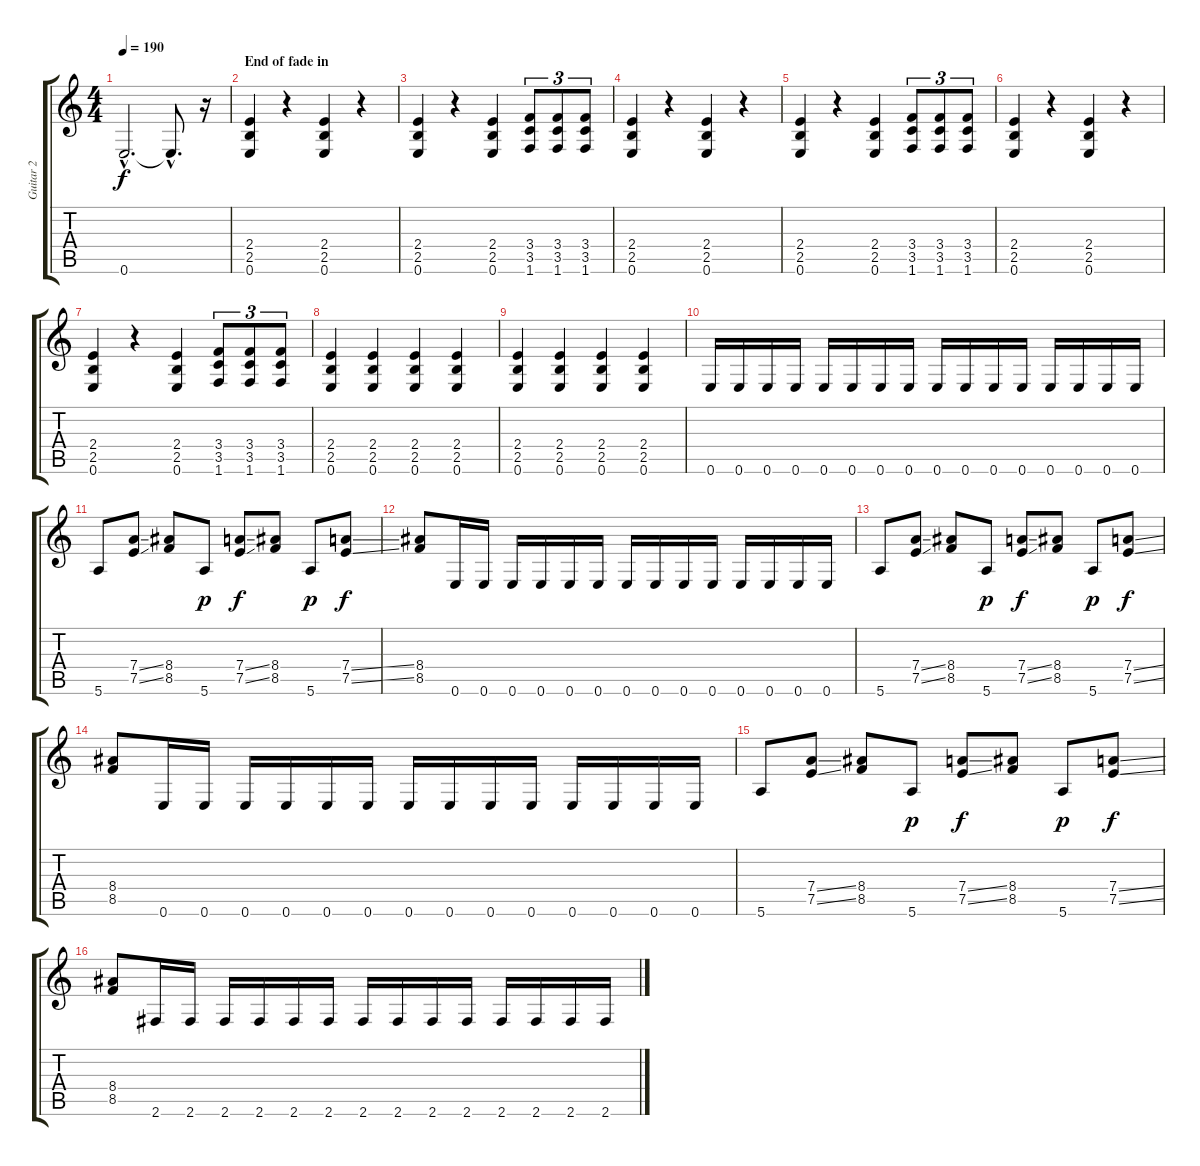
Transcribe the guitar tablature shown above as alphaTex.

\track ("Guitar 2" "Guitar 2") {instrument distortionguitar}
\staff {score tabs}
\tuning (E4 B3 G3 D3 A2 E2) {hide}
\ts (4 4)
\tempo 190
\clef g2
\ks c
0.6{hac t}.2{d dy f} 0.6{hac t}.8{d} r.16 |
\section ("" "End of fade in")
(2.4 2.5 0.6).4{volume 16} r.4 (2.4 2.5 0.6).4 r.4 |
(2.4 2.5 0.6).4 r.4 (2.4 2.5 0.6).4 (3.4 3.5 1.6).8{tu (3 2)} (3.4 3.5 1.6).8{tu (3 2)} (3.4 3.5 1.6).8{tu (3 2)} |
(2.4 2.5 0.6).4 r.4 (2.4 2.5 0.6).4 r.4 |
(2.4 2.5 0.6).4 r.4 (2.4 2.5 0.6).4 (3.4 3.5 1.6).8{tu (3 2)} (3.4 3.5 1.6).8{tu (3 2)} (3.4 3.5 1.6).8{tu (3 2)} |
(2.4 2.5 0.6).4 r.4 (2.4 2.5 0.6).4 r.4 |
(2.4 2.5 0.6).4 r.4 (2.4 2.5 0.6).4 (3.4 3.5 1.6).8{tu (3 2)} (3.4 3.5 1.6).8{tu (3 2)} (3.4 3.5 1.6).8{tu (3 2)} |
(2.4 2.5 0.6).4 (2.4 2.5 0.6).4 (2.4 2.5 0.6).4 (2.4 2.5 0.6).4 |
(2.4 2.5 0.6).4 (2.4 2.5 0.6).4 (2.4 2.5 0.6).4 (2.4 2.5 0.6).4 |
0.6.16 0.6.16 0.6.16 0.6.16 0.6.16 0.6.16 0.6.16 0.6.16 0.6.16 0.6.16 0.6.16 0.6.16 0.6.16 0.6.16 0.6.16 0.6.16 |
5.6.8 (7.4{ss} 7.5{ss}).8 (8.4 8.5).8 5.6.8{dy p} (7.4{ss} 7.5{ss}).8{dy f} (8.4 8.5).8 5.6.8{dy p} (7.4{ss} 7.5{ss}).8{dy f} |
(8.4 8.5).8 0.6.16 0.6.16 0.6.16 0.6.16 0.6.16 0.6.16 0.6.16 0.6.16 0.6.16 0.6.16 0.6.16 0.6.16 0.6.16 0.6.16 |
5.6.8 (7.4{ss} 7.5{ss}).8 (8.4 8.5).8 5.6.8{dy p} (7.4{ss} 7.5{ss}).8{dy f} (8.4 8.5).8 5.6.8{dy p} (7.4{ss} 7.5{ss}).8{dy f} |
(8.4 8.5).8 0.6.16 0.6.16 0.6.16 0.6.16 0.6.16 0.6.16 0.6.16 0.6.16 0.6.16 0.6.16 0.6.16 0.6.16 0.6.16 0.6.16 |
5.6.8 (7.4{ss} 7.5{ss}).8 (8.4 8.5).8 5.6.8{dy p} (7.4{ss} 7.5{ss}).8{dy f} (8.4 8.5).8 5.6.8{dy p} (7.4{ss} 7.5{ss}).8{dy f} |
(8.4 8.5).8 2.6.16 2.6.16 2.6.16 2.6.16 2.6.16 2.6.16 2.6.16 2.6.16 2.6.16 2.6.16 2.6.16 2.6.16 2.6.16 2.6.16
